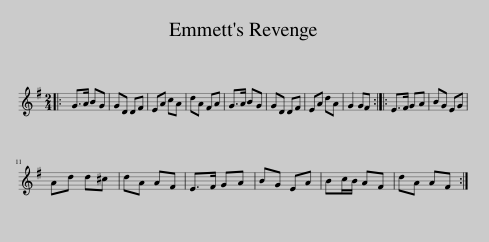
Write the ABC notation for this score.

X:1
L:1/8
M:2/4
I:linebreak $
K:G
V:1 treble
V:1
|: G>A BG | GD DF | EA cA | dA FA | G>A BG | %5
 GD DF | EA dA | G2 GF :: E>F GA | BG EG |$ %10
 Ad d^c | dA AF | E>F GA | BG EA | Bc/B/ AF | %15
 dA AF :| %16
